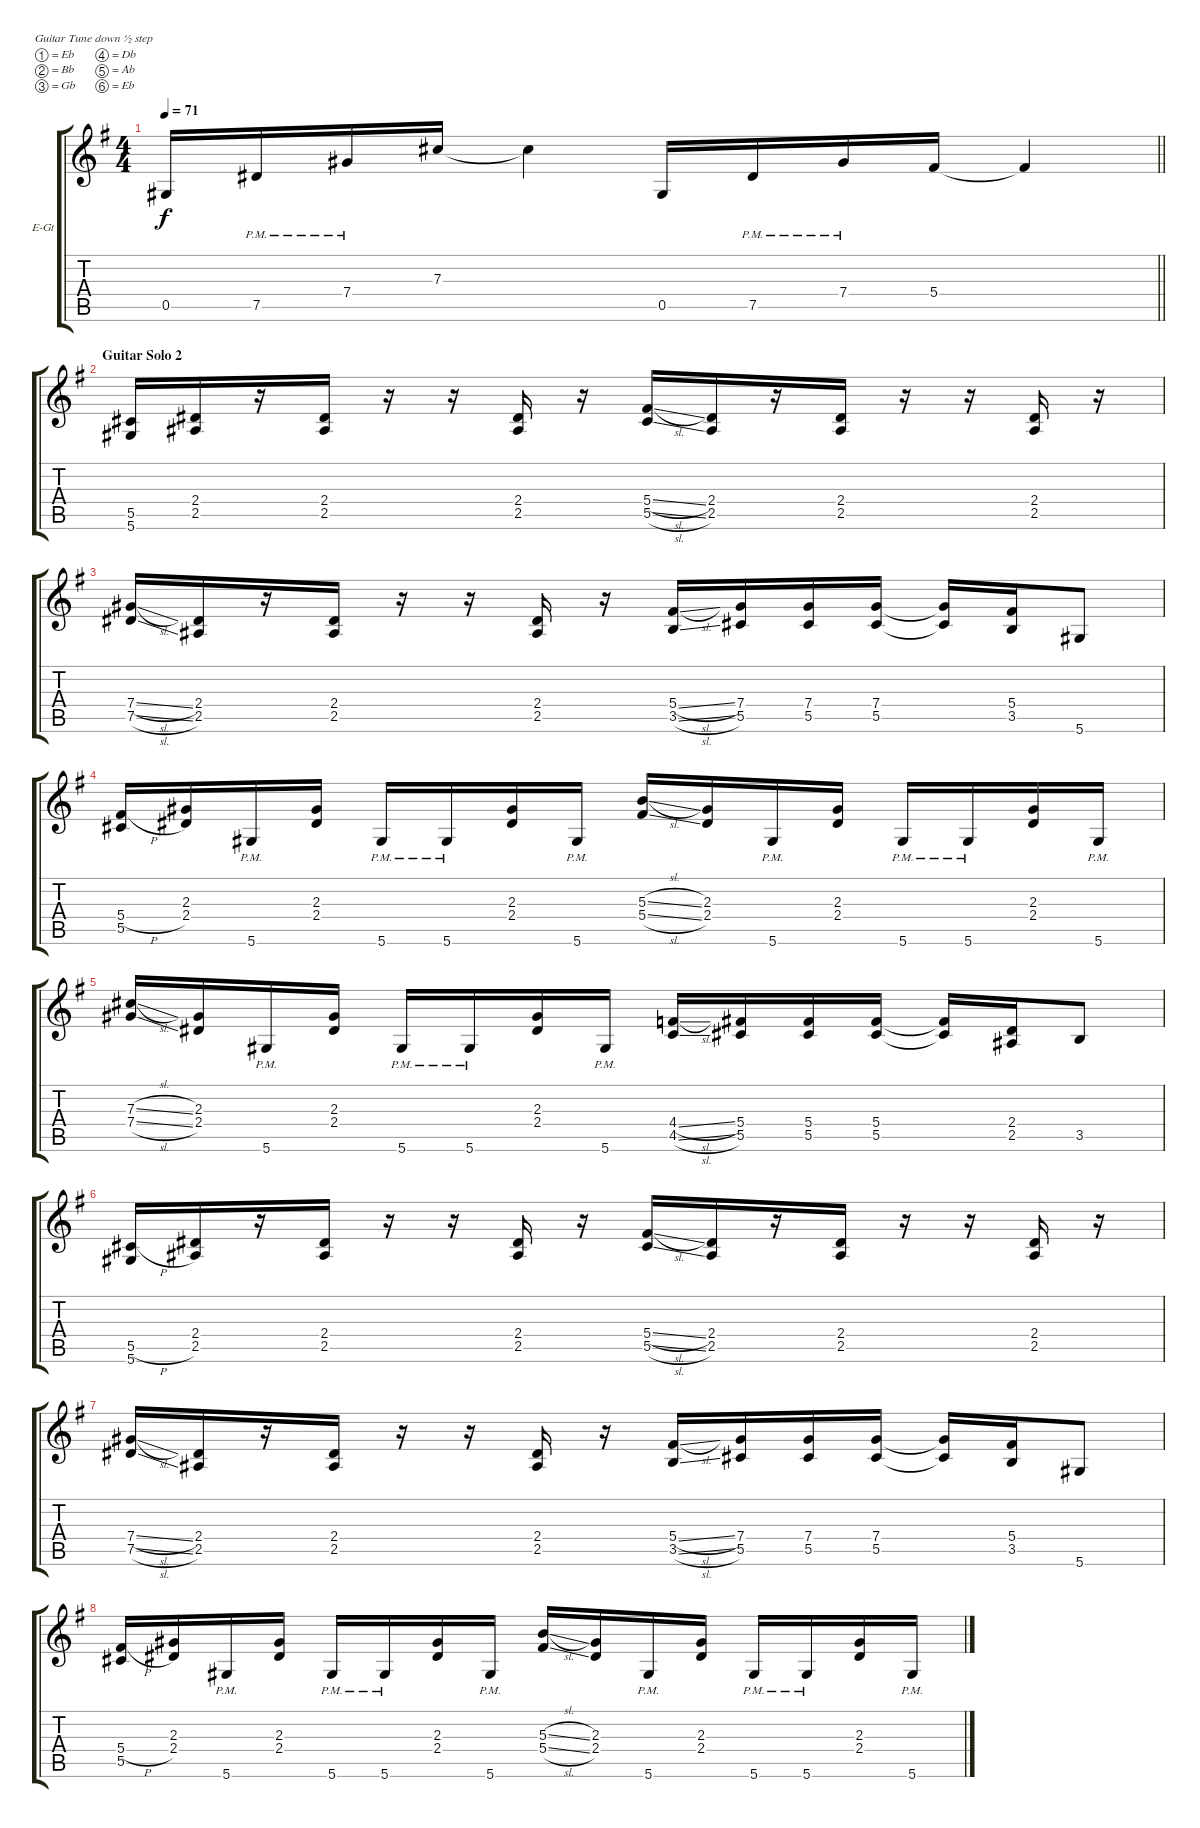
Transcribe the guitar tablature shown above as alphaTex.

\bracketExtendMode groupsimilarinstruments
\firstSystemTrackNameOrientation horizontal
\otherSystemsTrackNameOrientation horizontal
\track ("Гитара 1" "E-Gt") {instrument distortionguitar}
\staff {score tabs}
\tuning (Eb4 Bb3 Gb3 Db3 Ab2 Eb2)
\ts (4 4)
\tempo 71
\clef g2
\barLineRight lightlight
\ks eminor
0.5.16{dy f} 7.5{pm}.16 7.4{pm}.16 7.3.16 7.3{t}.4 0.5.16 7.5{pm}.16 7.4{pm}.16 5.4.16 5.4{t}.4 |
\section ("" "Guitar Solo 2")
(5.6 5.5).16 (2.5 2.4).16 r.16 (2.5 2.4).16 r.16 r.16 (2.5 2.4).16 r.16 (5.5{sl} 5.4{sl}).16 (2.5 2.4).16 r.16 (2.5 2.4).16 r.16 r.16 (2.5 2.4).16 r.16 |
(7.5{sl} 7.4{sl}).16 (2.5 2.4).16 r.16 (2.5 2.4).16 r.16 r.16 (2.5 2.4).16 r.16 (3.5{sl} 5.4{sl}).16 (5.5 7.4).16 (5.5 7.4).16 (5.5 7.4).16 (5.5{t} 7.4{t}).16 (3.5 5.4).16 5.6.8 |
(5.5 5.4{h}).16 (2.4 2.3).16 5.6{pm}.16 (2.4 2.3).16 5.6{pm}.16 5.6{pm}.16 (2.4 2.3).16 5.6{pm}.16 (5.4{sl} 5.3{sl}).16 (2.4 2.3).16 5.6{pm}.16 (2.4 2.3).16 5.6{pm}.16 5.6{pm}.16 (2.4 2.3).16 5.6{pm}.16 |
(7.4{sl} 7.3{sl}).16 (2.4 2.3).16 5.6{pm}.16 (2.4 2.3).16 5.6{pm}.16 5.6{pm}.16 (2.4 2.3).16 5.6{pm}.16 (4.5{sl} 4.4{sl}).16 (5.5 5.4).16 (5.5 5.4).16 (5.5 5.4).16 (5.5{t} 5.4{t}).16 (2.5 2.4).16 3.5.8 |
(5.6 5.5{h}).16 (2.5 2.4).16 r.16 (2.5 2.4).16 r.16 r.16 (2.5 2.4).16 r.16 (5.5{sl} 5.4{sl}).16 (2.5 2.4).16 r.16 (2.5 2.4).16 r.16 r.16 (2.5 2.4).16 r.16 |
(7.5{sl} 7.4{sl}).16 (2.5 2.4).16 r.16 (2.5 2.4).16 r.16 r.16 (2.5 2.4).16 r.16 (3.5{sl} 5.4{sl}).16 (5.5 7.4).16 (5.5 7.4).16 (5.5 7.4).16 (5.5{t} 7.4{t}).16 (3.5 5.4).16 5.6.8 |
(5.5 5.4{h}).16 (2.4 2.3).16 5.6{pm}.16 (2.4 2.3).16 5.6{pm}.16 5.6{pm}.16 (2.4 2.3).16 5.6{pm}.16 (5.4{sl} 5.3{sl}).16 (2.4 2.3).16 5.6{pm}.16 (2.4 2.3).16 5.6{pm}.16 5.6{pm}.16 (2.4 2.3).16 5.6{pm}.16
